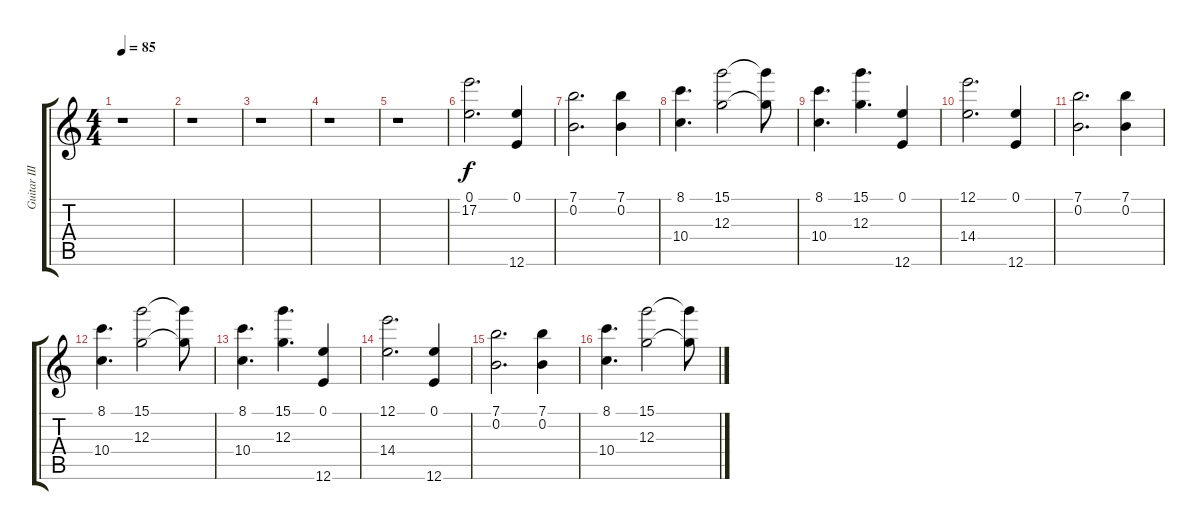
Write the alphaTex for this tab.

\track ("Guitar III" "Guitar III") {instrument distortionguitar}
\staff {score tabs}
\tuning (E4 B3 G3 D3 A2 E2) {hide}
\ts (4 4)
\tempo 85
\clef g2
\ks c
r.1{dy f} |
r.1 |
r.1 |
r.1 |
r.1 |
(0.1 17.2).2{d} (0.1 12.6).4 |
(7.1 0.2).2{d} (7.1 0.2).4 |
(8.1 10.4).4{d} (15.1 12.3).2 (15.1{t} 12.3{t}).8 |
(8.1 10.4).4{d} (15.1 12.3).4{d} (0.1 12.6).4 |
(12.1 14.4).2{d} (0.1 12.6).4 |
(7.1 0.2).2{d} (7.1 0.2).4 |
(8.1 10.4).4{d} (15.1 12.3).2 (15.1{t} 12.3{t}).8 |
(8.1 10.4).4{d} (15.1 12.3).4{d} (0.1 12.6).4 |
(12.1 14.4).2{d} (0.1 12.6).4 |
(7.1 0.2).2{d} (7.1 0.2).4 |
(8.1 10.4).4{d} (15.1 12.3).2 (15.1{t} 12.3{t}).8
